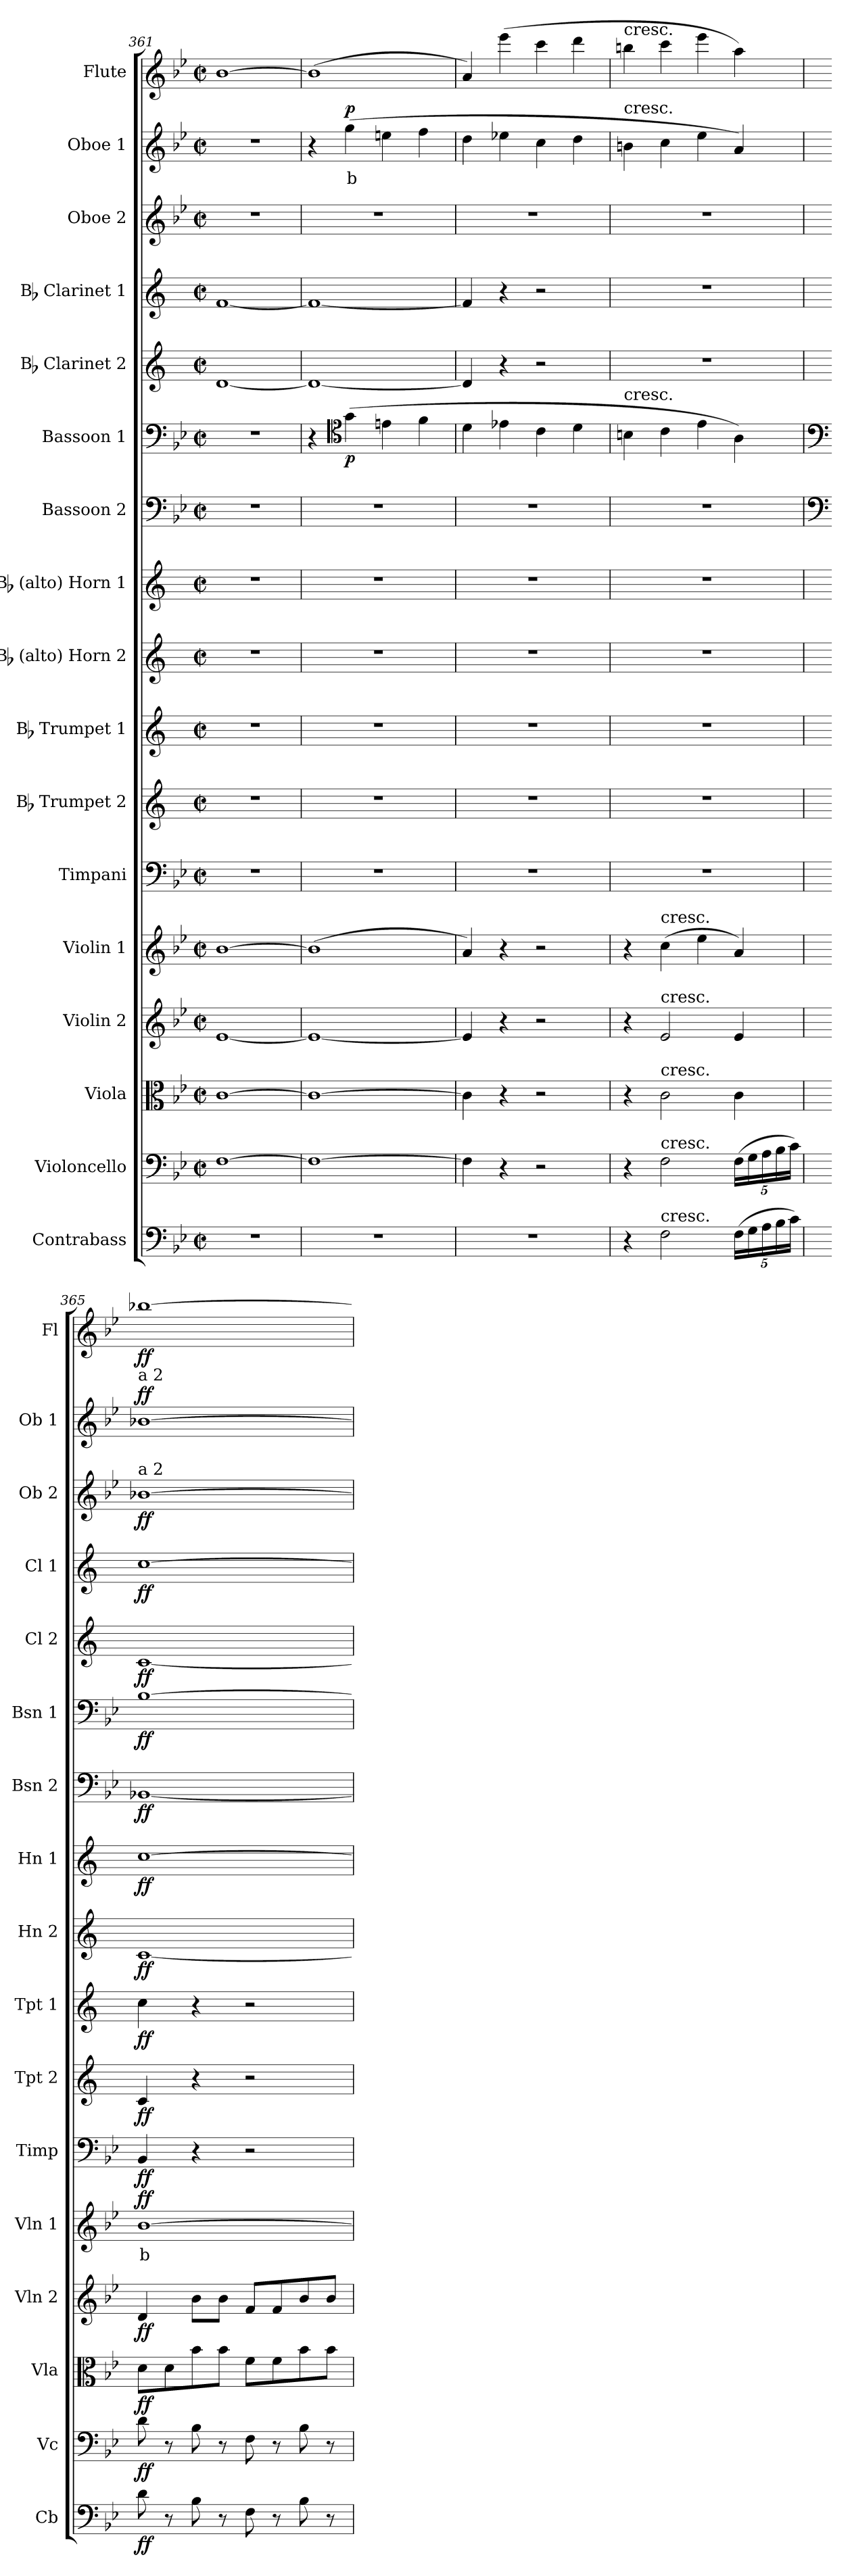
**kern	**dynam	**kern	**dynam	**kern	**dynam	**kern	**dynam	**kern	**text	**dynam	**kern	**dynam	**kern	**dynam	**kern	**dynam	**kern	**dynam	**kern	**dynam	**kern	**dynam	**kern	**dynam	**kern	**dynam	**kern	**dynam	**kern	**dynam	**kern	**text	**dynam	**kern	**dynam
*part17	*part17	*part16	*part16	*part15	*part15	*part14	*part14	*part13	*part13	*part13	*part12	*part12	*part11	*part11	*part10	*part10	*part9	*part9	*part8	*part8	*part7	*part7	*part6	*part6	*part5	*part5	*part4	*part4	*part3	*part3	*part2	*part2	*part2	*part1	*part1
*staff17	*staff17	*staff16	*staff16	*staff15	*staff15	*staff14	*staff14	*staff13	*staff13	*staff13	*staff12	*staff12	*staff11	*staff11	*staff10	*staff10	*staff9	*staff9	*staff8	*staff8	*staff7	*staff7	*staff6	*staff6	*staff5	*staff5	*staff4	*staff4	*staff3	*staff3	*staff2	*staff2	*staff2	*staff1	*staff1
*I"Contrabass	*	*I"Violoncello	*	*I"Viola	*	*I"Violin 2	*	*I"Violin 1	*	*	*I"Timpani	*	*I"Bb Trumpet 2	*	*I"Bb Trumpet 1	*	*I"Bb (alto) Horn 2	*	*I"Bb (alto) Horn 1	*	*I"Bassoon 2	*	*I"Bassoon 1	*	*I"Bb Clarinet 2	*	*I"Bb Clarinet 1	*	*I"Oboe 2	*	*I"Oboe 1	*	*	*I"Flute	*
*I'Cb	*	*I'Vc	*	*I'Vla	*	*I'Vln 2	*	*I'Vln 1	*	*	*I'Timp	*	*I'Tpt 2	*	*I'Tpt 1	*	*I'Hn 2	*	*I'Hn 1	*	*I'Bsn 2	*	*I'Bsn 1	*	*I'Cl 2	*	*I'Cl 1	*	*I'Ob 2	*	*I'Ob 1	*	*	*I'Fl	*
*clefF4	*	*clefF4	*	*clefC3	*	*clefG2	*	*clefG2	*	*	*clefF4	*	*clefG2	*	*clefG2	*	*clefG2	*	*clefG2	*	*clefF4	*	*clefF4	*	*clefG2	*	*clefG2	*	*clefG2	*	*clefG2	*	*	*clefG2	*
*ITrd7c12	*	*	*	*	*	*	*	*	*	*	*	*	*ITrd1c2	*	*ITrd1c2	*	*ITrd1c2	*	*ITrd1c2	*	*	*	*	*	*ITrd1c2	*	*ITrd1c2	*	*	*	*	*	*	*	*
*k[b-e-]	*	*k[b-e-]	*	*k[b-e-]	*	*k[b-e-]	*	*k[b-e-]	*	*	*k[b-e-]	*	*k[b-e-]	*	*k[b-e-]	*	*k[b-e-]	*	*k[b-e-]	*	*k[b-e-]	*	*k[b-e-]	*	*k[b-e-]	*	*k[b-e-]	*	*k[b-e-]	*	*k[b-e-]	*	*	*k[b-e-]	*
*M2/2	*	*M2/2	*	*M2/2	*	*M2/2	*	*M2/2	*	*	*M2/2	*	*M2/2	*	*M2/2	*	*M2/2	*	*M2/2	*	*M2/2	*	*M2/2	*	*M2/2	*	*M2/2	*	*M2/2	*	*M2/2	*	*	*M2/2	*
*met(c|)	*	*met(c|)	*	*met(c|)	*	*met(c|)	*	*met(c|)	*	*	*met(c|)	*	*met(c|)	*	*met(c|)	*	*met(c|)	*	*met(c|)	*	*met(c|)	*	*met(c|)	*	*met(c|)	*	*met(c|)	*	*met(c|)	*	*met(c|)	*	*	*met(c|)	*
=361	=361	=361	=361	=361	=361	=361	=361	=361	=361	=361	=361	=361	=361	=361	=361	=361	=361	=361	=361	=361	=361	=361	=361	=361	=361	=361	=361	=361	=361	=361	=361	=361	=361	=361	=361
1r	.	[1F	.	[1c	.	[1e-	.	[1b-	.	.	1r	.	1r	.	1r	.	1r	.	1r	.	1r	.	1r	.	[1c	.	[1e-	.	1r	.	1r	.	.	[1b-	.
=362	=362	=362	=362	=362	=362	=362	=362	=362	=362	=362	=362	=362	=362	=362	=362	=362	=362	=362	=362	=362	=362	=362	=362	=362	=362	=362	=362	=362	=362	=362	=362	=362	=362	=362	=362
1r	.	1F_	.	1c_	.	1e-_	.	(1b-]	.	.	1r	.	1r	.	1r	.	1r	.	1r	.	1r	.	4r	.	1c_	.	1e-_	.	1r	.	4r	.	.	(1b-]	.
*	*	*	*	*	*	*	*	*	*	*	*	*	*	*	*	*	*	*	*	*	*	*	*clefC4	*	*	*	*	*	*	*	*	*	*	*	*
!	!	!	!	!	!	!	!	!	!	!	!	!	!	!	!	!	!	!	!	!	!	!	!	!LO:DY:b	!	!	!	!	!	!	!	!LO:LY:b:color=#FF0000	!LO:DY:b	!	!
.	.	.	.	.	.	.	.	.	.	.	.	.	.	.	.	.	.	.	.	.	.	.	(4g\	p	.	.	.	.	.	.	(4gg\	b	p	.	.
.	.	.	.	.	.	.	.	.	.	.	.	.	.	.	.	.	.	.	.	.	.	.	4en\	.	.	.	.	.	.	.	4een\	.	.	.	.
.	.	.	.	.	.	.	.	.	.	.	.	.	.	.	.	.	.	.	.	.	.	.	4f\	.	.	.	.	.	.	.	4ff\	.	.	.	.
=363	=363	=363	=363	=363	=363	=363	=363	=363	=363	=363	=363	=363	=363	=363	=363	=363	=363	=363	=363	=363	=363	=363	=363	=363	=363	=363	=363	=363	=363	=363	=363	=363	=363	=363	=363
1r	.	4F\]	.	4c\]	.	4e-/]	.	4a/)	.	.	1r	.	1r	.	1r	.	1r	.	1r	.	1r	.	4d\	.	4c/]	.	4e-/]	.	1r	.	4dd\	.	.	4a/)	.
.	.	4r	.	4r	.	4r	.	4r	.	.	.	.	.	.	.	.	.	.	.	.	.	.	4e-X\	.	4r	.	4r	.	.	.	4ee-X\	.	.	(4eee-\	.
.	.	2r	.	2r	.	2r	.	2r	.	.	.	.	.	.	.	.	.	.	.	.	.	.	4c\	.	2r	.	2r	.	.	.	4cc\	.	.	4ccc\	.
.	.	.	.	.	.	.	.	.	.	.	.	.	.	.	.	.	.	.	.	.	.	.	4d\	.	.	.	.	.	.	.	4dd\	.	.	4ddd\	.
=364	=364	=364	=364	=364	=364	=364	=364	=364	=364	=364	=364	=364	=364	=364	=364	=364	=364	=364	=364	=364	=364	=364	=364	=364	=364	=364	=364	=364	=364	=364	=364	=364	=364	=364	=364
!	!	!	!	!	!	!	!	!	!	!	!	!	!	!	!	!	!	!	!	!	!	!	!	!	!	!	!	!	!	!	!	!	!	!LO:TX:a:t=cresc.	!
!	!	!	!	!	!	!	!	!	!	!	!	!	!	!	!	!	!	!	!	!	!	!	!	!	!	!	!	!	!	!	!LO:TX:a:t=cresc.	!	!	!	!
!	!	!	!	!	!	!	!	!	!	!	!	!	!	!	!	!	!	!	!	!	!	!	!LO:TX:a:t=cresc.	!	!	!	!	!	!	!	!	!	!	!	!
4r	.	4r	.	4r	.	4r	.	4r	.	.	1r	.	1r	.	1r	.	1r	.	1r	.	1r	.	4Bn\	.	1r	.	1r	.	1r	.	4bn\	.	.	4bbn\	.
!	!	!	!	!	!	!	!	!LO:TX:a:t=cresc.	!	!	!	!	!	!	!	!	!	!	!	!	!	!	!	!	!	!	!	!	!	!	!	!	!	!	!
!	!	!	!	!	!	!LO:TX:a:t=cresc.	!	!	!	!	!	!	!	!	!	!	!	!	!	!	!	!	!	!	!	!	!	!	!	!	!	!	!	!	!
!	!	!	!	!LO:TX:a:t=cresc.	!	!	!	!	!	!	!	!	!	!	!	!	!	!	!	!	!	!	!	!	!	!	!	!	!	!	!	!	!	!	!
!	!	!LO:TX:a:t=cresc.	!	!	!	!	!	!	!	!	!	!	!	!	!	!	!	!	!	!	!	!	!	!	!	!	!	!	!	!	!	!	!	!	!
!LO:TX:a:t=cresc.	!	!	!	!	!	!	!	!	!	!	!	!	!	!	!	!	!	!	!	!	!	!	!	!	!	!	!	!	!	!	!	!	!	!	!
2FF\	.	2F\	.	2c\	.	2e-/	.	(4cc\	.	.	.	.	.	.	.	.	.	.	.	.	.	.	4c\	.	.	.	.	.	.	.	4cc\	.	.	4ccc\	.
.	.	.	.	.	.	.	.	4ee-\	.	.	.	.	.	.	.	.	.	.	.	.	.	.	4e-\	.	.	.	.	.	.	.	4ee-\	.	.	4eee-\	.
*Xbrackettup	*	*Xbrackettup	*	*	*	*	*	*	*	*	*	*	*	*	*	*	*	*	*	*	*	*	*	*	*	*	*	*	*	*	*	*	*	*	*
(20FF\LL	.	(20F\LL	.	4c\	.	4e-/	.	4a/)	.	.	.	.	.	.	.	.	.	.	.	.	.	.	4A\)	.	.	.	.	.	.	.	4a/)	.	.	4aa\)	.
20GG\	.	20G\	.	.	.	.	.	.	.	.	.	.	.	.	.	.	.	.	.	.	.	.	.	.	.	.	.	.	.	.	.	.	.	.	.
20AA\	.	20A\	.	.	.	.	.	.	.	.	.	.	.	.	.	.	.	.	.	.	.	.	.	.	.	.	.	.	.	.	.	.	.	.	.
20BB-\	.	20B-\	.	.	.	.	.	.	.	.	.	.	.	.	.	.	.	.	.	.	.	.	.	.	.	.	.	.	.	.	.	.	.	.	.
20C\JJ)	.	20c\JJ)	.	.	.	.	.	.	.	.	.	.	.	.	.	.	.	.	.	.	.	.	.	.	.	.	.	.	.	.	.	.	.	.	.
=365	=365	=365	=365	=365	=365	=365	=365	=365	=365	=365	=365	=365	=365	=365	=365	=365	=365	=365	=365	=365	=365	=365	=365	=365	=365	=365	=365	=365	=365	=365	=365	=365	=365	=365	=365
*	*	*	*	*	*	*	*	*	*	*	*	*	*	*	*	*	*	*	*	*	*clefF4	*	*clefF4	*	*	*	*	*	*	*	*	*	*	*	*
!	!	!	!	!	!	!	!	!	!	!	!	!	!	!	!	!	!	!	!	!	!	!	!	!	!	!	!	!	!	!	!LO:TX:a:t=a 2	!	!	!	!
!	!	!	!	!	!	!	!	!	!	!	!	!	!	!	!	!	!	!	!	!	!	!	!	!	!	!	!	!	!LO:TX:a:t=a 2	!	!	!	!	!	!
!	!LO:DY:b	!	!LO:DY:b	!	!LO:DY:b	!	!LO:DY:b	!	!LO:LY:b:color=#FF0000	!LO:DY:b	!	!LO:DY:b	!	!LO:DY:b	!	!LO:DY:b	!	!LO:DY:b	!	!LO:DY:b	!	!LO:DY:b	!	!LO:DY:b	!	!LO:DY:b	!	!LO:DY:b	!	!LO:DY:b	!	!	!LO:DY:b	!	!LO:DY:b
8D\	ff	8d\	ff	8d\L	ff	4d/	ff	[1b-	b	ff	4BB-/	ff	4B-/	ff	4b-\	ff	[1B-	ff	[1b-	ff	[1BB-X	ff	[1B-	ff	[1B-	ff	[1b-	ff	[1b-X	ff	[1b-X	.	ff	[1bb-X	ff
8r	.	8r	.	8d\	.	.	.	.	.	.	.	.	.	.	.	.	.	.	.	.	.	.	.	.	.	.	.	.	.	.	.	.	.	.	.
8BB-\	.	8B-\	.	8b-\	.	8b-\L	.	.	.	.	4r	.	4r	.	4r	.	.	.	.	.	.	.	.	.	.	.	.	.	.	.	.	.	.	.	.
8r	.	8r	.	8b-\J	.	8b-\J	.	.	.	.	.	.	.	.	.	.	.	.	.	.	.	.	.	.	.	.	.	.	.	.	.	.	.	.	.
8FF\	.	8F\	.	8f\L	.	8f/L	.	.	.	.	2r	.	2r	.	2r	.	.	.	.	.	.	.	.	.	.	.	.	.	.	.	.	.	.	.	.
8r	.	8r	.	8f\	.	8f/	.	.	.	.	.	.	.	.	.	.	.	.	.	.	.	.	.	.	.	.	.	.	.	.	.	.	.	.	.
8BB-\	.	8B-\	.	8b-\	.	8b-/	.	.	.	.	.	.	.	.	.	.	.	.	.	.	.	.	.	.	.	.	.	.	.	.	.	.	.	.	.
8r	.	8r	.	8b-\J	.	8b-/J	.	.	.	.	.	.	.	.	.	.	.	.	.	.	.	.	.	.	.	.	.	.	.	.	.	.	.	.	.
=	=	=	=	=	=	=	=	=	=	=	=	=	=	=	=	=	=	=	=	=	=	=	=	=	=	=	=	=	=	=	=	=	=	=	=
*-	*-	*-	*-	*-	*-	*-	*-	*-	*-	*-	*-	*-	*-	*-	*-	*-	*-	*-	*-	*-	*-	*-	*-	*-	*-	*-	*-	*-	*-	*-	*-	*-	*-	*-	*-
